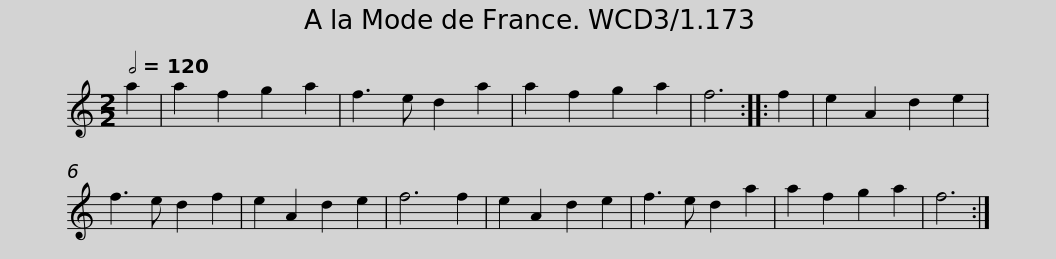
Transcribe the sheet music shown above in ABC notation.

X:1
L:1/8
Q:1/2=120
M:2/2
I:linebreak $
K:C
V:1 treble
V:1
 a2 | a2 f2 g2 a2 | f3 e d2 a2 | a2 f2 g2 a2 | f6 :: %5
 f2 | e2 A2 d2 e2 | f3 e d2 f2 | e2 A2 d2 e2 | f6 f2 | %10
 e2 A2 d2 e2 |$ f3 e d2 a2 | a2 f2 g2 a2 | f6 :| %14
